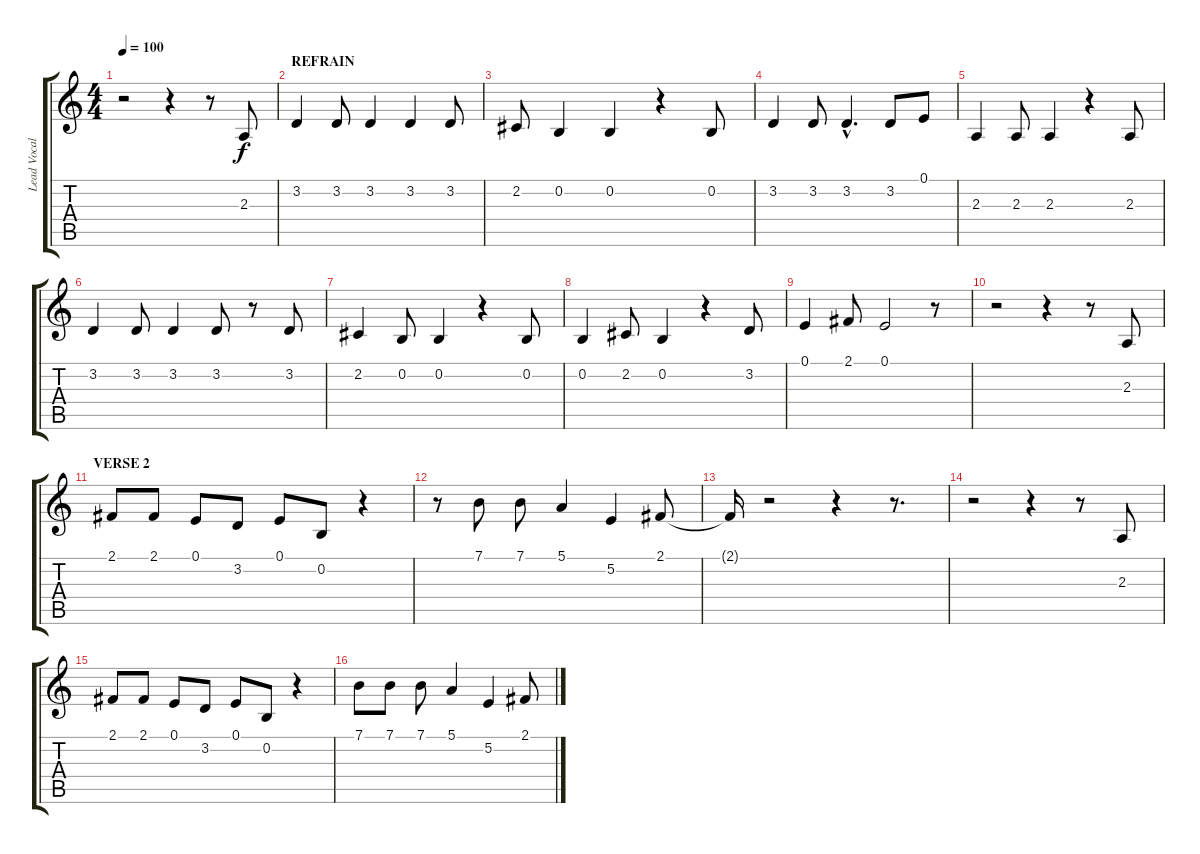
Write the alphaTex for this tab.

\track ("Lead Vocals" "Lead Vocal") {instrument sopranosax}
\staff {score tabs}
\tuning (E4 B3 G3 D3 A2 E2) {hide}
\ts (4 4)
\tempo 100
\clef g2
\ks c
r.2{dy f} r.4 r.8 2.3.8 |
\section ("" "REFRAIN")
3.2.4 3.2.8 3.2.4 3.2.4 3.2.8 |
2.2.8 0.2.4 0.2.4 r.4 0.2.8 |
3.2.4 3.2.8 3.2{hac}.4{d} 3.2.8 0.1.8 |
2.3.4 2.3.8 2.3.4 r.4 2.3.8 |
3.2.4 3.2.8 3.2.4 3.2.8 r.8 3.2.8 |
2.2.4 0.2.8 0.2.4 r.4 0.2.8 |
0.2.4 2.2.8 0.2.4 r.4 3.2.8 |
0.1.4 2.1.8 0.1.2 r.8 |
r.2 r.4 r.8 2.3.8 |
\section ("" "VERSE 2")
2.1.8 2.1.8 0.1.8 3.2.8 0.1.8 0.2.8 r.4 |
r.8 7.1.8 7.1.8 5.1.4 5.2.4 2.1.8 |
2.1{t}.16 r.2 r.4 r.8{d} |
r.2 r.4 r.8 2.3.8 |
2.1.8 2.1.8 0.1.8 3.2.8 0.1.8 0.2.8 r.4 |
7.1.8 7.1.8 7.1.8 5.1.4 5.2.4 2.1.8
